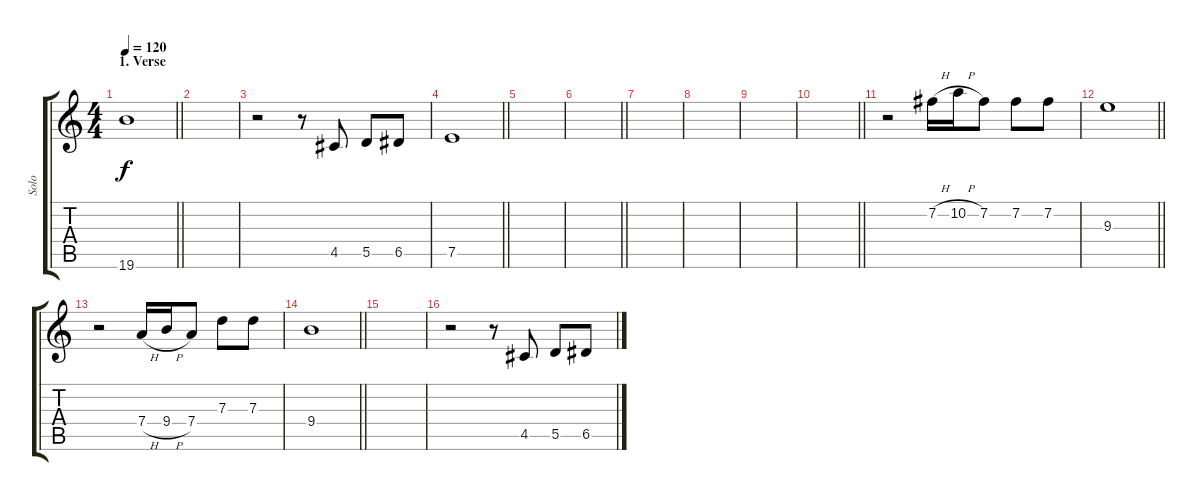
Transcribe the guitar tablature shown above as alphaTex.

\track ("Solo" "Solo") {instrument overdrivenguitar}
\staff {score tabs}
\tuning (E4 B3 G3 D3 A2 E2) {hide}
\ts (4 4)
\section ("" "1. Verse")
\tempo 120
\clef g2
\barLineRight lightlight
\ks c
19.6.1{dy f} |
\section ("" "")
|
r.2 r.8 4.5.8 5.5.8 6.5.8 |
\barLineRight lightlight
7.5.1 |
|
\barLineRight lightlight
|
|
|
|
\barLineRight lightlight
|
r.2 7.2{h}.16 10.2{h}.16 7.2.8 7.2.8 7.2.8 |
\barLineRight lightlight
9.3.1 |
r.2 7.4{h}.16 9.4{h}.16 7.4.8 7.3.8 7.3.8 |
\barLineRight lightlight
9.4.1 |
|
r.2 r.8 4.5.8 5.5.8 6.5.8
